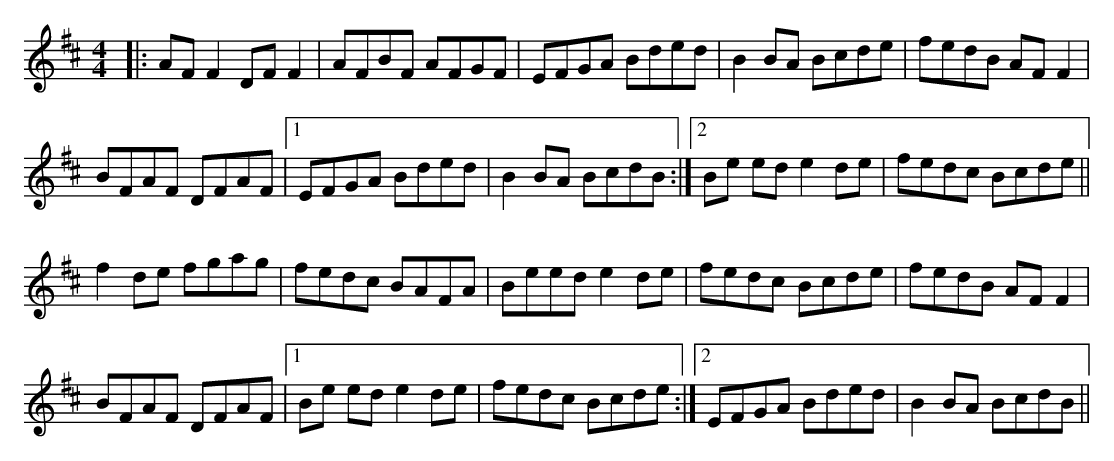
X:1
M:4/4
K:D
|:AF F2 DF F2|AFBF AFGF|EFGA Bded|B2 BA Bcde|fedB AF F2|
BFAF DFAF|1 EFGA Bded|B2 BA BcdB:|2 Be ed e2 de|fedc Bcde||
f2 de fgag|fedc BAFA|Beed e2 de|fedc Bcde|fedB AF F2|
BFAF DFAF|1 Be ed e2 de|fedc Bcde:|2 EFGA Bded|B2 BA BcdB||
